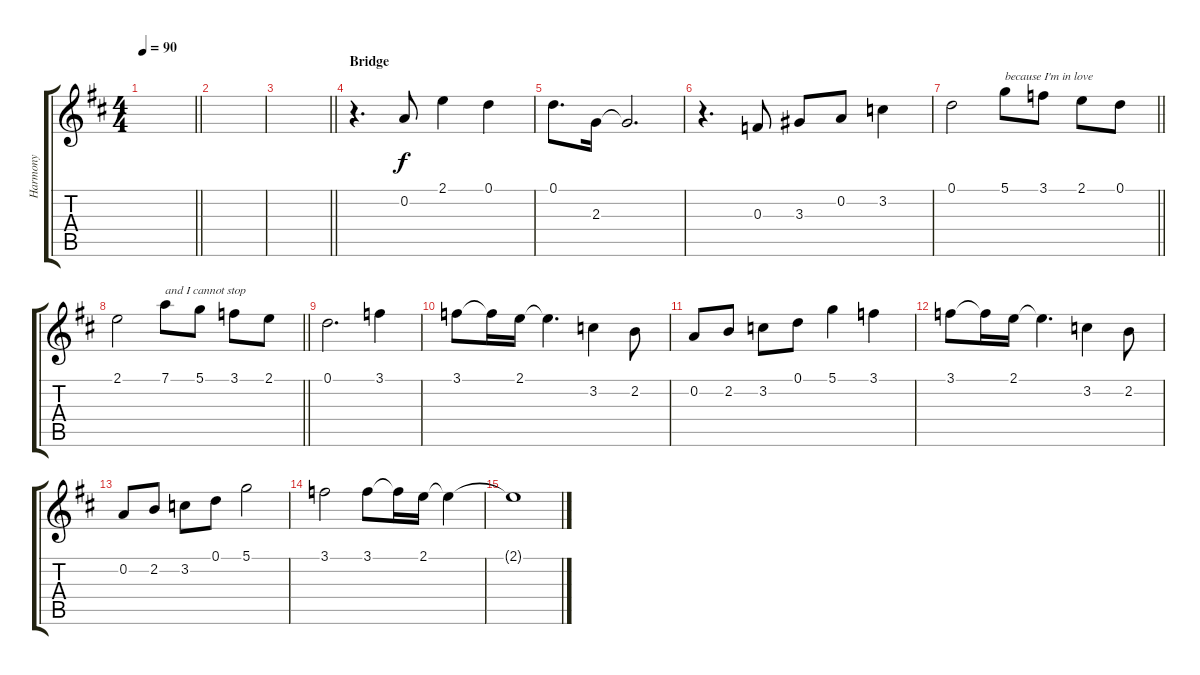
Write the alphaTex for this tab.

\track ("Harmony" "Harmony") {instrument electricguitarjazz}
\staff {score tabs}
\tuning (D4 A3 F3 C3 G2 D2) {hide}
\ts (4 4)
\tempo 90
\clef g2
\barLineRight lightlight
\ks d
|
|
\barLineRight lightlight
|
\section ("" "Bridge")
r.4{d} 0.2.8 2.1.4 0.1.4 |
0.1.8{d} 2.3.16 2.3{t}.2{d} |
r.4{d} 0.3.8 3.3.8 0.2.8 3.2.4 |
\barLineRight lightlight
0.1.2 5.1.8{txt "because I'm in love"} 3.1.8 2.1.8 0.1.8 |
\barLineRight lightlight
2.1.2 7.1.8{txt "and I cannot stop"} 5.1.8 3.1.8 2.1.8 |
0.1.2{d} 3.1.4 |
3.1.8 3.1{t}.16 2.1.16 2.1{t}.4{d} 3.2.4 2.2.8 |
0.2.8 2.2.8 3.2.8 0.1.8 5.1.4 3.1.4 |
3.1.8 3.1{t}.16 2.1.16 2.1{t}.4{d} 3.2.4 2.2.8 |
0.2.8 2.2.8 3.2.8 0.1.8 5.1.2 |
3.1.2 3.1.8 3.1{t}.16 2.1.16 2.1{t}.4 |
2.1{t}.1
